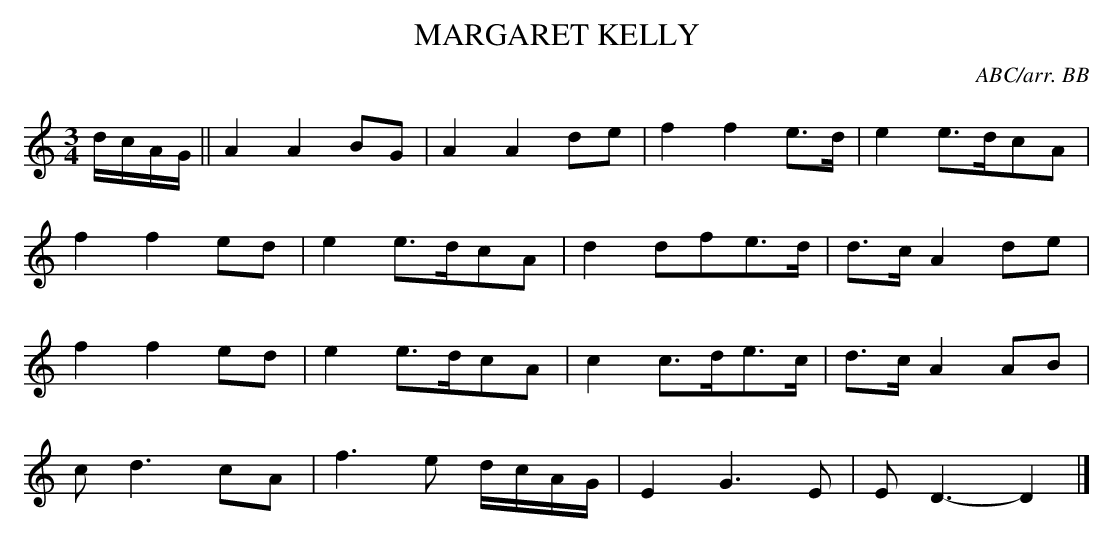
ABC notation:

X:1
T:MARGARET KELLY
Y:"slow"
C:ABC/arr. BB
L:1/8
M:3/4
K:C
d/c/A/G/||A2A2BG|A2A2de|f2f2e>d|e2e>dcA|
f2f2ed|e2e>dcA|d2dfe>d|d>cA2de|
f2f2ed|e2e>dcA|c2c>de>c|d>cA2AB|
cd3cA|f3e d/c/A/G/|E2G3E|ED3-D2|]
